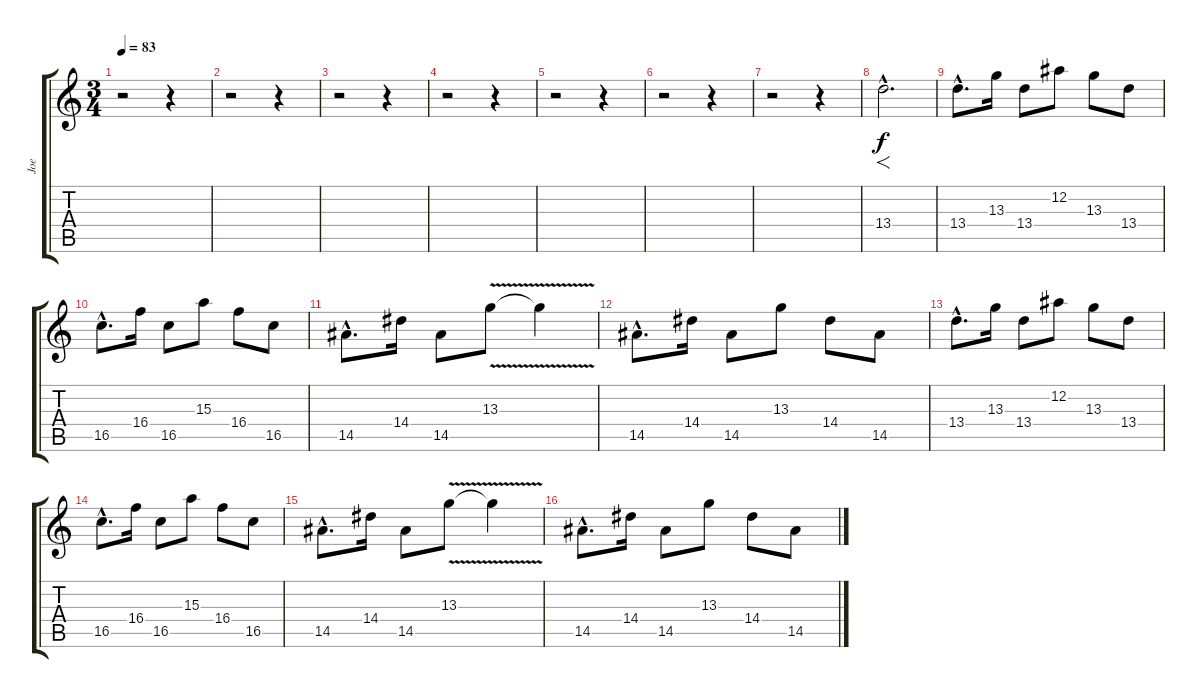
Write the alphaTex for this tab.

\track ("Joe" "Joe") {instrument overdrivenguitar}
\staff {score tabs}
\tuning (Eb4 Bb3 Gb3 Db3 Ab2 Db2) {hide}
\ts (3 4)
\tempo 83
\clef g2
\ks c
r.2{dy f instrument overdrivenguitar} r.4 |
r.2 r.4 |
r.2 r.4 |
r.2 r.4 |
r.2 r.4 |
r.2 r.4 |
r.2 r.4 |
13.4{hac}.2{f d} |
13.4{hac}.8{d} 13.3.16 13.4.8 12.2.8 13.3.8 13.4.8 |
16.5{hac}.8{d} 16.4.16 16.5.8 15.3.8 16.4.8 16.5.8 |
14.5{hac}.8{d} 14.4.16 14.5.8 13.3{v}.8 13.3{t}.4 |
14.5{hac}.8{d} 14.4.16 14.5.8 13.3.8 14.4.8 14.5.8 |
13.4{hac}.8{d} 13.3.16 13.4.8 12.2.8 13.3.8 13.4.8 |
16.5{hac}.8{d} 16.4.16 16.5.8 15.3.8 16.4.8 16.5.8 |
14.5{hac}.8{d} 14.4.16 14.5.8 13.3{v}.8 13.3{t}.4 |
14.5{hac}.8{d} 14.4.16 14.5.8 13.3.8 14.4.8 14.5.8
